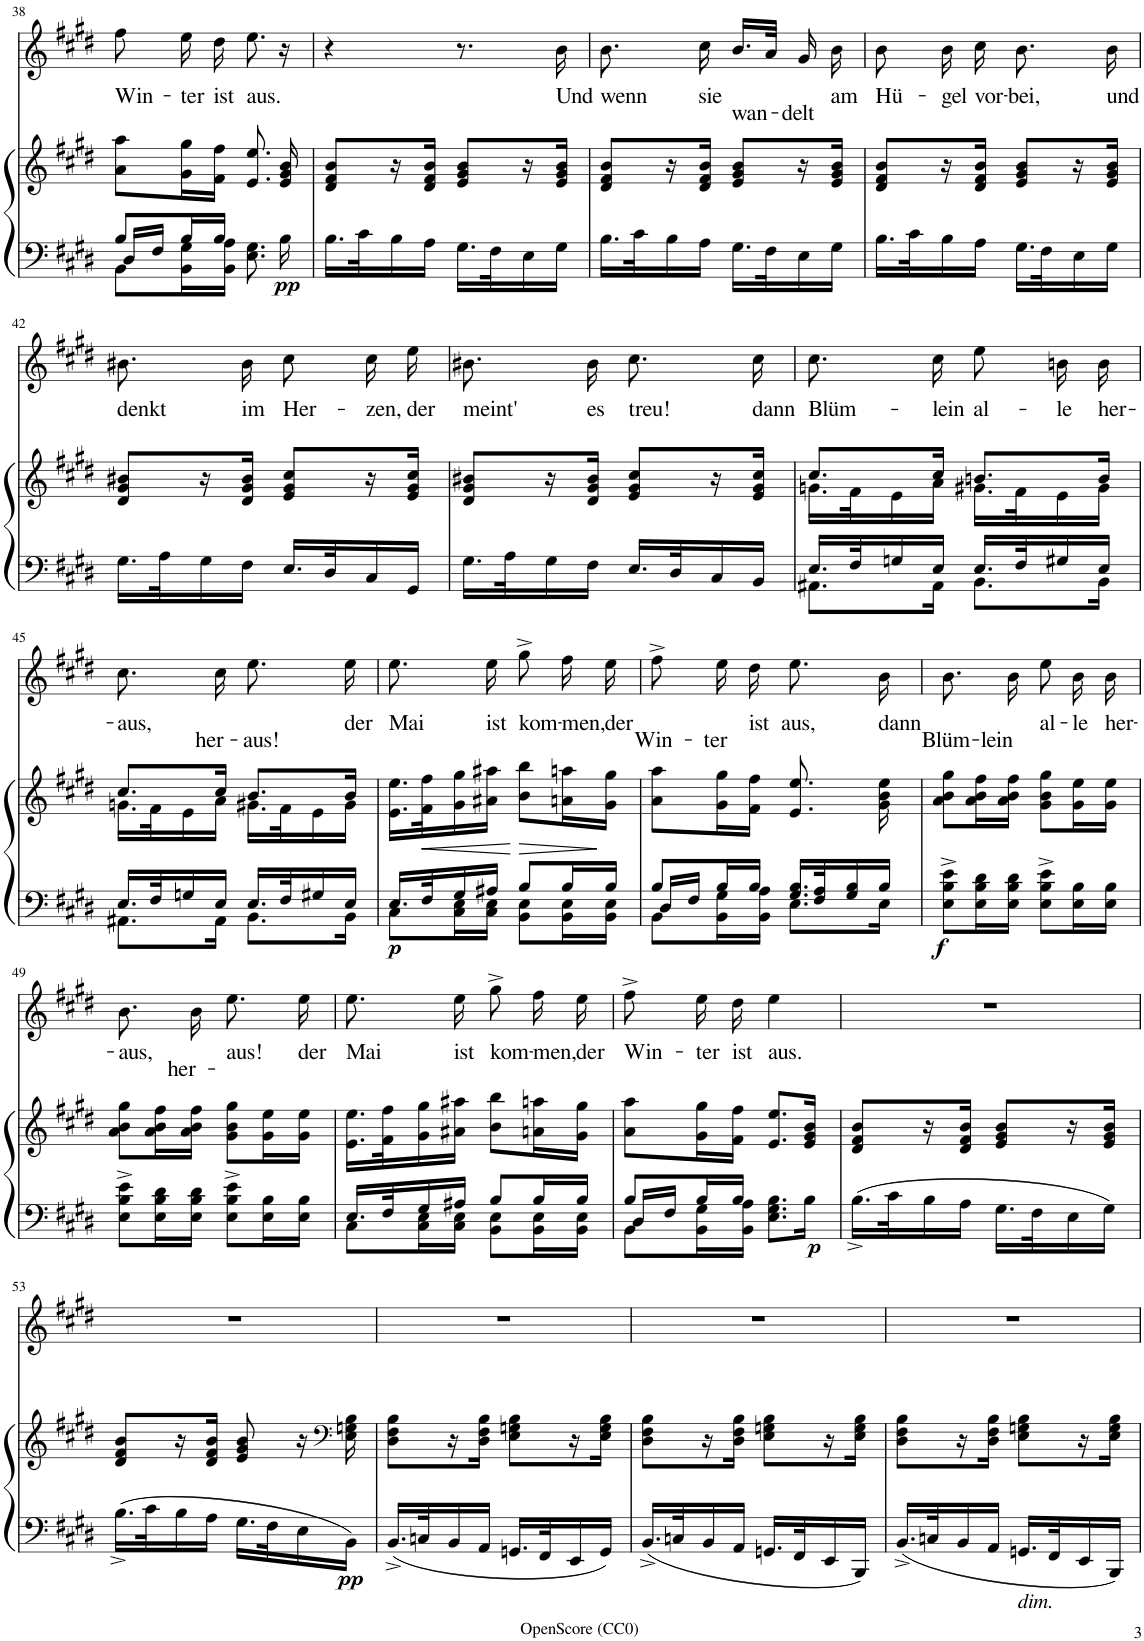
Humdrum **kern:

**kern	**kern	**dynam	**kern	**text
*part2	*part2	*part2	*part1	*part1
*staff3	*staff2	*staff2/3	*staff1	*staff1
*I"Pianoforte	*	*	*I"Singstimme	*
*I'Pno	*	*	*	*
!!LO:PB:g=z
*clefF4	*clefG2	*	*clefG2	*
*k[f#c#g#d#]	*k[f#c#g#d#]	*	*k[f#c#g#d#]	*
*M2/4	*M2/4	*	*M2/4	*
=38	=38	=38	=38	=38
*^	*	*	*	*
*	*^	*	*	*	*
!	!	!	!	!	!	!LO:LY:b
8B/L	8BB\L	16D#/LL	8a\ 8aa\L	.	8ff#\	Win-
.	.	16F#/JJ	.	.	.	.
!	!	!	!	!	!	!LO:LY:b
16B/L	16BB\ 16G#\L	4.ryy	16g#\ 16gg#\L	.	16ee\	-ter
!	!	!	!	!	!	!LO:LY:b
16B/JJ	16BB\ 16A\JJ	.	16f#\ 16ff#\JJ	.	16dd#\	ist
!	!	!	!	!	!	!LO:LY:b
8.E\ 8.G#\	4ryy	.	8.e/ 8.ee/	.	8.ee\	aus.
!	!	!	!	!LO:DY:b=2	!	!
16B\	.	.	16e/ 16g#/ 16b/	pp	16r	.
*v	*v	*v	*	*	*	*
=39	=39	=39	=39	=39
16.B\LL	8d#/ 8f#/ 8b/L	.	4r	.
32c#\K	.	.	.	.
16B\	16r	.	.	.
16A\JJ	16d#/ 16f#/ 16b/JJ	.	.	.
16.G#\LL	8e/ 8g#/ 8b/L	.	8.r	.
32F#\K	.	.	.	.
16E\	16r	.	.	.
!	!	!	!	!LO:LY:b
16G#\JJ	16e/ 16g#/ 16b/JJ	.	16b\	Und
=40	=40	=40	=40	=40
!	!	!	!	!LO:LY:b
16.B\LL	8d#/ 8f#/ 8b/L	.	8.b\	wenn
32c#\K	.	.	.	.
16B\	16r	.	.	.
!	!	!	!	!LO:LY:b
16A\JJ	16d#/ 16f#/ 16b/JJ	.	16cc#\	sie
!	!	!	!	!LO:LY:b
16.G#\LL	8e/ 8g#/ 8b/L	.	16.b/LL	wan-
32F#\K	.	.	32a/JJk	.
!	!	!	!	!LO:LY:b
16E\	16r	.	16g#/	-delt
!	!	!	!	!LO:LY:b
16G#\JJ	16e/ 16g#/ 16b/JJ	.	16b\	am
=41	=41	=41	=41	=41
!	!	!	!	!LO:LY:b
16.B\LL	8d#/ 8f#/ 8b/L	.	8b\	Hü-
32c#\K	.	.	.	.
!	!	!	!	!LO:LY:b
16B\	16r	.	16b\	-gel
!	!	!	!	!LO:LY:b
16A\JJ	16d#/ 16f#/ 16b/JJ	.	16cc#\	vor-
!	!	!	!	!LO:LY:b
16.G#\LL	8e/ 8g#/ 8b/L	.	8.b\	-bei,
32F#\K	.	.	.	.
16E\	16r	.	.	.
!	!	!	!	!LO:LY:b
16G#\JJ	16e/ 16g#/ 16b/JJ	.	16b\	und
!!LO:LB:g=z
=42	=42	=42	=42	=42
!	!	!	!	!LO:LY:b
16.G#\LL	8d#/ 8g#/ 8b#X/L	.	8.b#X\	denkt
32A\K	.	.	.	.
16G#\	16r	.	.	.
!	!	!	!	!LO:LY:b
16F#\JJ	16d#/ 16g#/ 16b#/JJ	.	16b#\	im
!	!	!	!	!LO:LY:b
16.E/LL	8e/ 8g#/ 8cc#/L	.	8cc#\	Her-
32D#/K	.	.	.	.
!	!	!	!	!LO:LY:b
16C#/	16r	.	16cc#\	-zen,
!	!	!	!	!LO:LY:b
16GG#/JJ	16e/ 16g#/ 16cc#/JJ	.	16ee\	der
=43	=43	=43	=43	=43
!	!	!	!	!LO:LY:b
16.G#\LL	8d#/ 8g#/ 8b#X/L	.	8.b#X\	meint'
32A\K	.	.	.	.
16G#\	16r	.	.	.
!	!	!	!	!LO:LY:b
16F#\JJ	16d#/ 16g#/ 16b#/JJ	.	16b#\	es
!	!	!	!	!LO:LY:b
16.E/LL	8e/ 8g#/ 8cc#/L	.	8.cc#\	treu!
32D#/K	.	.	.	.
16C#/	16r	.	.	.
!	!	!	!	!LO:LY:b
16BB/JJ	16e/ 16g#/ 16cc#/JJ	.	16cc#\	dann
=44	=44	=44	=44	=44
*^	*^	*	*	*
!	!	!	!	!	!	!LO:LY:b
16.E/LL	8.AA#X\L	8.cc#/L	16.gn\LL	.	8.cc#\	Blüm-
32F#/K	.	.	32f#\K	.	.	.
16Gn/	.	.	16e\	.	.	.
!	!	!	!	!	!	!LO:LY:b
16E/JJ	16AA#\Jk	16cc#/Jk	16a\JJ	.	16cc#\	-lein
!	!	!	!	!	!	!LO:LY:b
16.E/LL	8.BB\L	8.bn/L	16.g#X\LL	.	8ee\	al-
32F#/K	.	.	32f#\K	.	.	.
!	!	!	!	!	!	!LO:LY:b
16G#X/	.	.	16e\	.	16bn\	-le
!	!	!	!	!	!	!LO:LY:b
16E/JJ	16BB\Jk	16b/Jk	16g#\JJ	.	16b\	her-
!!LO:LB:g=z
=45	=45	=45	=45	=45	=45	=45
!	!	!	!	!	!	!LO:LY:b
16.E/LL	8.AA#X\L	8.cc#/L	16.gn\LL	.	8.cc#\	-aus,
32F#/K	.	.	32f#\K	.	.	.
16Gn/	.	.	16e\	.	.	.
!	!	!	!	!	!	!LO:LY:b
16E/JJ	16AA#\Jk	16cc#/Jk	16a\JJ	.	16cc#\	her-
!	!	!	!	!	!	!LO:LY:b
16.E/LL	8.BB\L	8.b/L	16.g#X\LL	.	8.ee\	-aus!
32F#/K	.	.	32f#\K	.	.	.
16G#X/	.	.	16e\	.	.	.
!	!	!	!	!	!	!LO:LY:b
16E/JJ	16BB\Jk	16b/Jk	16g#\JJ	.	16ee\	der
=46	=46	=46	=46	=46	=46	=46
!	!	!	!	!LO:DY:b=2	!	!LO:LY:b
*	*	*v	*v	*	*	*
16.E/LL	8C#\L	16.e\ 16.ee\LL	p	8.ee\	Mai
!	!	!	!LO:HP:b	!	!
32F#/K	.	32f#\ 32ff#\K	<	.	.
16G#/	16C#\ 16E\L	16g#\ 16gg#\	.	.	.
!	!	!	!	!	!LO:LY:b
16A#X/JJ	16C#\ 16E\JJ	16a#X\ 16aa#X\JJ	.	16ee\	ist
!	!	!	!LO:HP:n=1:b	!	!LO:LY:b
8B/L	8BB\ 8E\L	8b\ 8bb\L	[ >	8gg#^\	kom-
!	!	!	!	!	!LO:LY:b
16B/L	16BB\ 16E\L	16an\ 16aan\L	.	16ff#\	-men,
!	!	!	!	!	!LO:LY:b
16B/JJ	16BB\ 16E\JJ	16g#\ 16gg#\JJ	]	16ee\	der
=47	=47	=47	=47	=47	=47
*	*^	*	*	*	*
!	!	!	!	!	!	!LO:LY:b
8B/L	8BB\L	16D#/LL	8a\ 8aa\L	.	8ff#^\	Win-
.	.	16F#/JJ	.	.	.	.
!	!	!	!	!	!	!LO:LY:b
16B/L	16BB\ 16G#\L	4.ryy	16g#\ 16gg#\L	.	16ee\	-ter
!	!	!	!	!	!	!LO:LY:b
16B/JJ	16BB\ 16A\JJ	.	16f#\ 16ff#\JJ	.	16dd#\	ist
!	!	!	!	!	!	!LO:LY:b
16.G#/ 16.B/LL	8.E\L	.	8.e/ 8.ee/	.	8.ee\	aus,
32F#/ 32A/K	.	.	.	.	.	.
16G#/ 16B/	.	.	.	.	.	.
!	!	!	!	!	!	!LO:LY:b
16B/JJ	16E\Jk	.	16g#\ 16b\ 16ee\	.	16b\	dann
*	*v	*v	*	*	*	*
=48	=48	=48	=48	=48	=48
!	!	!	!LO:DY:b=2	!	!LO:LY:b
*v	*v	*	*	*	*
8E\^ 8B\^ 8e\^L	8a\ 8b\ 8gg#\L	f	8.b\	Blüm-
16E\ 16B\ 16d#\L	16a\ 16b\ 16ff#\L	.	.	.
!	!	!	!	!LO:LY:b
16E\ 16B\ 16d#\JJ	16a\ 16b\ 16ff#\JJ	.	16b\	-lein
!	!	!	!	!LO:LY:b
8E\^ 8B\^ 8e\^L	8g#\ 8b\ 8gg#\L	.	8ee\	al-
!	!	!	!	!LO:LY:b
16E\ 16B\L	16g#\ 16ee\L	.	16b\	-le
!	!	!	!	!LO:LY:b
16E\ 16B\JJ	16g#\ 16ee\JJ	.	16b\	her-
!!LO:LB:g=z
=49	=49	=49	=49	=49
!	!	!	!	!LO:LY:b
8E\^ 8B\^ 8e\^L	8a\ 8b\ 8gg#\L	.	8.b\	-aus,
16E\ 16B\ 16d#\L	16a\ 16b\ 16ff#\L	.	.	.
!	!	!	!	!LO:LY:b
16E\ 16B\ 16d#\JJ	16a\ 16b\ 16ff#\JJ	.	16b\	her-
!	!	!	!	!LO:LY:b
8E\^ 8B\^ 8e\^L	8g#\ 8b\ 8gg#\L	.	8.ee\	-aus!
16E\ 16B\L	16g#\ 16ee\L	.	.	.
!	!	!	!	!LO:LY:b
16E\ 16B\JJ	16g#\ 16ee\JJ	.	16ee\	der
=50	=50	=50	=50	=50
*^	*	*	*	*
!	!	!	!	!	!LO:LY:b
16.E/LL	8C#\L	16.e\ 16.ee\LL	.	8.ee\	Mai
32F#/K	.	32f#\ 32ff#\K	.	.	.
16G#/	16C#\ 16E\L	16g#\ 16gg#\	.	.	.
!	!	!	!	!	!LO:LY:b
16A#X/JJ	16C#\ 16E\JJ	16a#X\ 16aa#X\JJ	.	16ee\	ist
!	!	!	!	!	!LO:LY:b
8B/L	8BB\ 8E\L	8b\ 8bb\L	.	8gg#^\	kom-
!	!	!	!	!	!LO:LY:b
16B/L	16BB\ 16E\L	16an\ 16aan\L	.	16ff#\	-men,
!	!	!	!	!	!LO:LY:b
16B/JJ	16BB\ 16E\JJ	16g#\ 16gg#\JJ	.	16ee\	der
=51	=51	=51	=51	=51	=51
*	*^	*	*	*	*
!	!	!	!	!	!	!LO:LY:b
8B/L	8BB\L	16D#/LL	8a\ 8aa\L	.	8ff#^\	Win-
.	.	16F#/JJ	.	.	.	.
!	!	!	!	!	!	!LO:LY:b
16B/L	16BB\ 16G#\L	4.ryy	16g#\ 16gg#\L	.	16ee\	-ter
!	!	!	!	!	!	!LO:LY:b
16B/JJ	16BB\ 16A\JJ	.	16f#\ 16ff#\JJ	.	16dd#\	ist
!	!	!	!	!	!	!LO:LY:b
8.E\ 8.G#\ 8.B\L	4ryy	.	8.e/ 8.ee/L	.	4ee\	aus.
!	!	!	!	!LO:DY:b=2	!	!
16B\Jk	.	.	16e/ 16g#/ 16b/Jk	p	.	.
*v	*v	*v	*	*	*	*
=52	=52	=52	=52	=52
16.B^<\LL	8d#/ 8f#/ 8b/L	.	2r	.
32c#\K	.	.	.	.
16B\	16r	.	.	.
16A\JJ	16d#/ 16f#/ 16b/JJ	.	.	.
16.G#\LL	8e/ 8g#/ 8b/L	.	.	.
32F#\K	.	.	.	.
16E\	16r	.	.	.
16G#\JJ	16e/ 16g#/ 16b/JJ	.	.	.
!!LO:LB:g=z
=53	=53	=53	=53	=53
16.B^<\LL	8d#/ 8f#/ 8b/L	.	2r	.
32c#\K	.	.	.	.
16B\	16r	.	.	.
16A\JJ	16d#/ 16f#/ 16b/JJ	.	.	.
16.G#\LL	8e/ 8g#/ 8b/	.	.	.
32F#\K	.	.	.	.
16E\	16r	.	.	.
*	*clefF4	*	*	*
!	!	!LO:DY:b=2	!	!
16BB\JJ	16E\ 16Gn\ 16B\	pp	.	.
=54	=54	=54	=54	=54
16.BB^</LL	8D#\ 8F#\ 8B\L	.	2r	.
32Cn/K	.	.	.	.
16BB/	16r	.	.	.
16AA/JJ	16D#\ 16F#\ 16B\JJ	.	.	.
16.GGn/LL	8E\ 8Gn\ 8B\L	.	.	.
32FF#/K	.	.	.	.
16EE/	16r	.	.	.
16GG/JJ	16E\ 16G\ 16B\JJ	.	.	.
=55	=55	=55	=55	=55
16.BB^</LL	8D#\ 8F#\ 8B\L	.	2r	.
32Cn/K	.	.	.	.
16BB/	16r	.	.	.
16AA/JJ	16D#\ 16F#\ 16B\JJ	.	.	.
16.GGn/LL	8E\ 8Gn\ 8B\L	.	.	.
32FF#/K	.	.	.	.
16EE/	16r	.	.	.
16BBB/JJ	16E\ 16G\ 16B\JJ	.	.	.
=56	=56	=56	=56	=56
16.BB^</LL	8D#\ 8F#\ 8B\L	.	2r	.
32Cn/K	.	.	.	.
16BB/	16r	.	.	.
16AA/JJ	16D#\ 16F#\ 16B\JJ	.	.	.
!LO:TX:b:i:t=dim.	!	!	!	!
16.GGn/LL	8E\ 8Gn\ 8B\L	.	.	.
32FF#/K	.	.	.	.
16EE/	16r	.	.	.
16BBB/JJ	16E\ 16G\ 16B\JJ	.	.	.
=	=	=	=	=
*-	*-	*-	*-	*-
